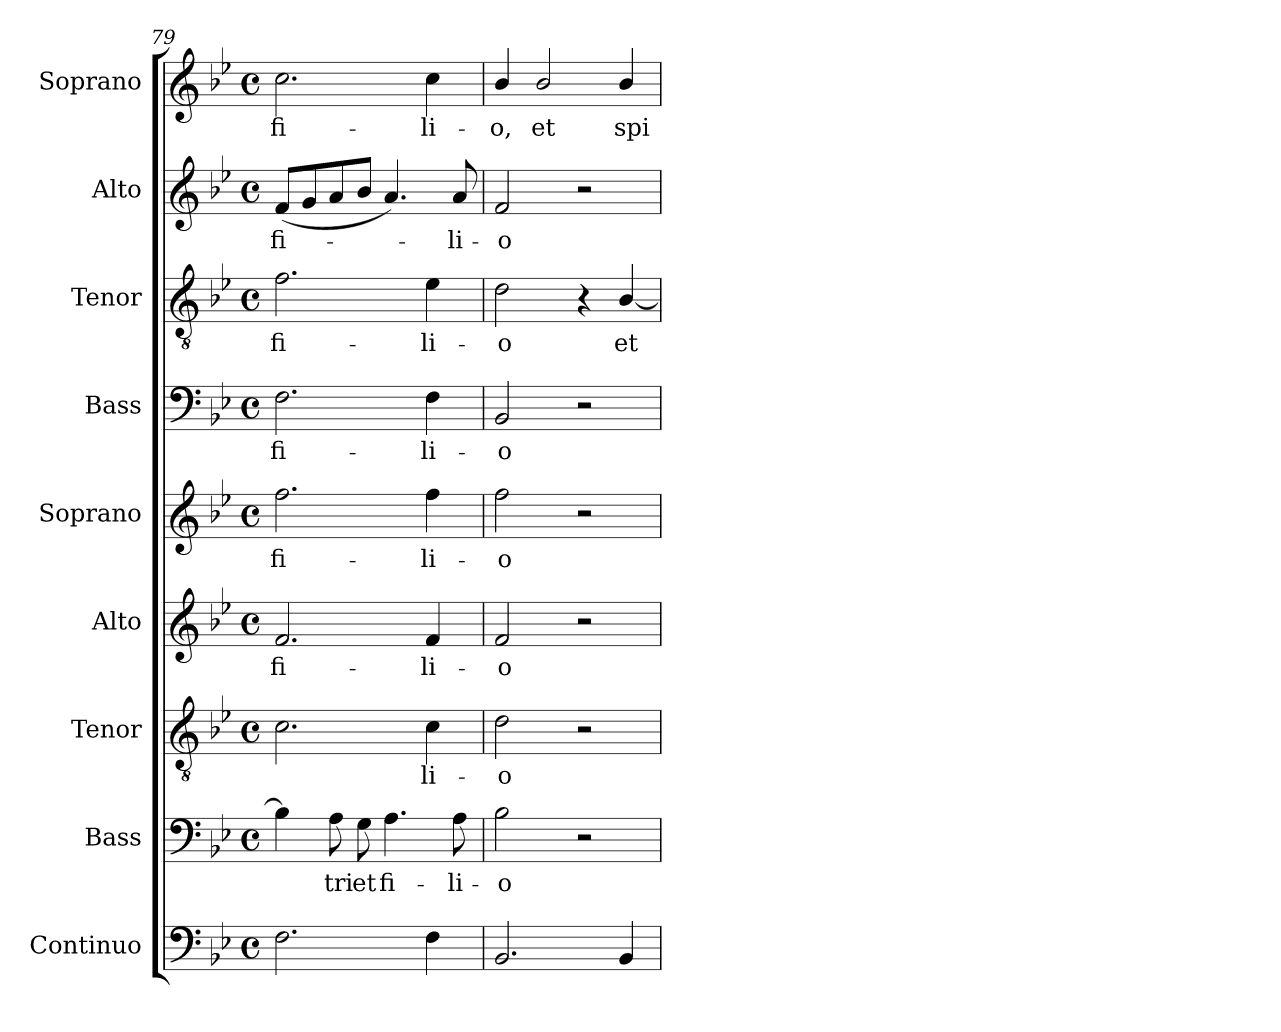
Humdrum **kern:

**kern	**kern	**text	**kern	**text	**kern	**text	**kern	**text	**kern	**text	**kern	**text	**kern	**text	**kern	**text
*part9	*part8	*part8	*part7	*part7	*part6	*part6	*part5	*part5	*part4	*part4	*part3	*part3	*part2	*part2	*part1	*part1
*staff9	*staff8	*staff8	*staff7	*staff7	*staff6	*staff6	*staff5	*staff5	*staff4	*staff4	*staff3	*staff3	*staff2	*staff2	*staff1	*staff1
*I"Continuo	*I"Bass	*	*I"Tenor	*	*I"Alto	*	*I"Soprano	*	*I"Bass	*	*I"Tenor	*	*I"Alto	*	*I"Soprano	*
*	*I'B.	*	*I'T.	*	*I'A.	*	*I'S.	*	*I'B.	*	*I'T.	*	*I'A.	*	*I'S.	*
*clefF4	*clefF4	*	*clefGv2	*	*clefG2	*	*clefG2	*	*clefF4	*	*clefGv2	*	*clefG2	*	*clefG2	*
*	*	*	*ITrd7c12	*	*	*	*	*	*	*	*ITrd7c12	*	*	*	*	*
*k[b-e-]	*k[b-e-]	*	*k[b-e-]	*	*k[b-e-]	*	*k[b-e-]	*	*k[b-e-]	*	*k[b-e-]	*	*k[b-e-]	*	*k[b-e-]	*
*B-:	*B-:	*	*B-:	*	*B-:	*	*B-:	*	*B-:	*	*B-:	*	*B-:	*	*B-:	*
*M4/4	*M4/4	*	*M4/4	*	*M4/4	*	*M4/4	*	*M4/4	*	*M4/4	*	*M4/4	*	*M4/4	*
*met(c)	*met(c)	*	*met(c)	*	*met(c)	*	*met(c)	*	*met(c)	*	*met(c)	*	*met(c)	*	*met(c)	*
=79	=79	=79	=79	=79	=79	=79	=79	=79	=79	=79	=79	=79	=79	=79	=79	=79
!	!	!	!	!	!	!LO:LY:b:color=#000000	!	!	!	!	!	!	!	!	!	!
!	!	!	!	!	!	!	!	!LO:LY:b:color=#000000	!	!	!	!	!	!	!	!
!	!	!	!	!	!	!	!	!	!	!LO:LY:b:color=#000000	!	!	!	!	!	!
!	!	!	!	!	!	!	!	!	!	!	!	!LO:LY:b:color=#000000	!	!	!	!
!	!	!	!	!	!	!	!	!	!	!	!	!	!	!LO:LY:b:color=#000000	!	!
!	!	!	!	!	!	!	!	!	!	!	!	!	!	!	!	!LO:LY:b:color=#000000
2.Fi\	4B-i\]	.	2.Ci\	.	2.fi/	fi-	2.ffi\	fi-	2.Fi\	fi-	2.Fi\	fi-	(8fi/L	fi-	2.cci\	fi-
.	.	.	.	.	.	.	.	.	.	.	.	.	8gi/	.	.	.
!	!	!LO:LY:b:color=#000000	!	!	!	!	!	!	!	!	!	!	!	!	!	!
.	8Ai\	-tri	.	.	.	.	.	.	.	.	.	.	8ai/	.	.	.
!	!	!LO:LY:b:color=#000000	!	!	!	!	!	!	!	!	!	!	!	!	!	!
.	8Gi\	et	.	.	.	.	.	.	.	.	.	.	8b-i/J	.	.	.
!	!	!LO:LY:b:color=#000000	!	!	!	!	!	!	!	!	!	!	!	!	!	!
.	4.Ai\	fi-	.	.	.	.	.	.	.	.	.	.	4.ai/)	.	.	.
!	!	!	!	!LO:LY:b:color=#000000	!	!	!	!	!	!	!	!	!	!	!	!
!	!	!	!	!	!	!LO:LY:b:color=#000000	!	!	!	!	!	!	!	!	!	!
!	!	!	!	!	!	!	!	!LO:LY:b:color=#000000	!	!	!	!	!	!	!	!
!	!	!	!	!	!	!	!	!	!	!LO:LY:b:color=#000000	!	!	!	!	!	!
!	!	!	!	!	!	!	!	!	!	!	!	!LO:LY:b:color=#000000	!	!	!	!
!	!	!	!	!	!	!	!	!	!	!	!	!	!	!	!	!LO:LY:b:color=#000000
4Fi\	.	.	4Ci\	-li-	4fi/	-li-	4ffi\	-li-	4Fi\	-li-	4E-i\	-li-	.	.	4cci\	-li-
!	!	!LO:LY:b:color=#000000	!	!	!	!	!	!	!	!	!	!	!	!	!	!
!	!	!	!	!	!	!	!	!	!	!	!	!	!	!LO:LY:b:color=#000000	!	!
.	8Ai\	-li-	.	.	.	.	.	.	.	.	.	.	8ai/	-li-	.	.
=80	=80	=80	=80	=80	=80	=80	=80	=80	=80	=80	=80	=80	=80	=80	=80	=80
!	!	!LO:LY:b:color=#000000	!	!	!	!	!	!	!	!	!	!	!	!	!	!
!	!	!	!	!LO:LY:b:color=#000000	!	!	!	!	!	!	!	!	!	!	!	!
!	!	!	!	!	!	!LO:LY:b:color=#000000	!	!	!	!	!	!	!	!	!	!
!	!	!	!	!	!	!	!	!LO:LY:b:color=#000000	!	!	!	!	!	!	!	!
!	!	!	!	!	!	!	!	!	!	!LO:LY:b:color=#000000	!	!	!	!	!	!
!	!	!	!	!	!	!	!	!	!	!	!	!LO:LY:b:color=#000000	!	!	!	!
!	!	!	!	!	!	!	!	!	!	!	!	!	!	!LO:LY:b:color=#000000	!	!
!	!	!	!	!	!	!	!	!	!	!	!	!	!	!	!	!LO:LY:b:color=#000000
2.BB-i/	2B-i\	-o	2Di\	-o	2fi/	-o	2ffi\	-o	2BB-i/	-o	2Di\	-o	2fi/	-o	4b-i/	-o,
!	!	!	!	!	!	!	!	!	!	!	!	!	!	!	!	!LO:LY:b:color=#000000
.	.	.	.	.	.	.	.	.	.	.	.	.	.	.	2b-i/	et
.	2r	.	2r	.	2r	.	2r	.	2r	.	4r	.	2r	.	.	.
!	!	!	!	!	!	!	!	!	!	!	!	!LO:LY:b:color=#000000	!	!	!	!
!	!	!	!	!	!	!	!	!	!	!	!	!	!	!	!	!LO:LY:b:color=#000000
4BB-i/	.	.	.	.	.	.	.	.	.	.	[4BB-i/	et	.	.	4b-i/	spi-
=	=	=	=	=	=	=	=	=	=	=	=	=	=	=	=	=
*-	*-	*-	*-	*-	*-	*-	*-	*-	*-	*-	*-	*-	*-	*-	*-	*-
